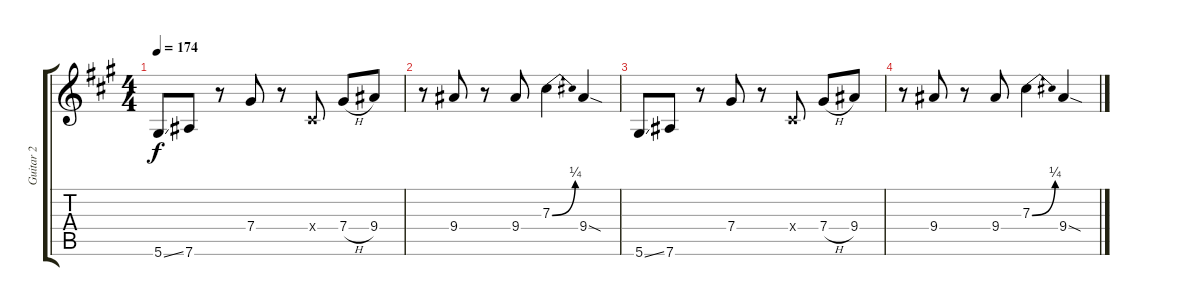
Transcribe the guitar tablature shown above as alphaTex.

\track ("Guitar 2" "Guitar 2") {instrument overdrivenguitar}
\staff {score tabs}
\tuning (Eb4 Bb3 Gb3 Db3 Ab2 Eb2) {hide}
\ts (4 4)
\tempo 174
\clef g2
\ks a
5.6{ss}.8{dy f} 7.6.8 r.8 7.4.8 r.8 0.4{x}.8 7.4{h}.8 9.4.8 |
r.8 9.4.8 r.8 9.4.8 7.3{be (bend 0 0 60 1)}.4 9.4{sod}.4 |
5.6{ss}.8 7.6.8 r.8 7.4.8 r.8 0.4{x}.8 7.4{h}.8 9.4.8 |
r.8 9.4.8 r.8 9.4.8 7.3{be (bend 0 0 60 1)}.4 9.4{sod}.4
